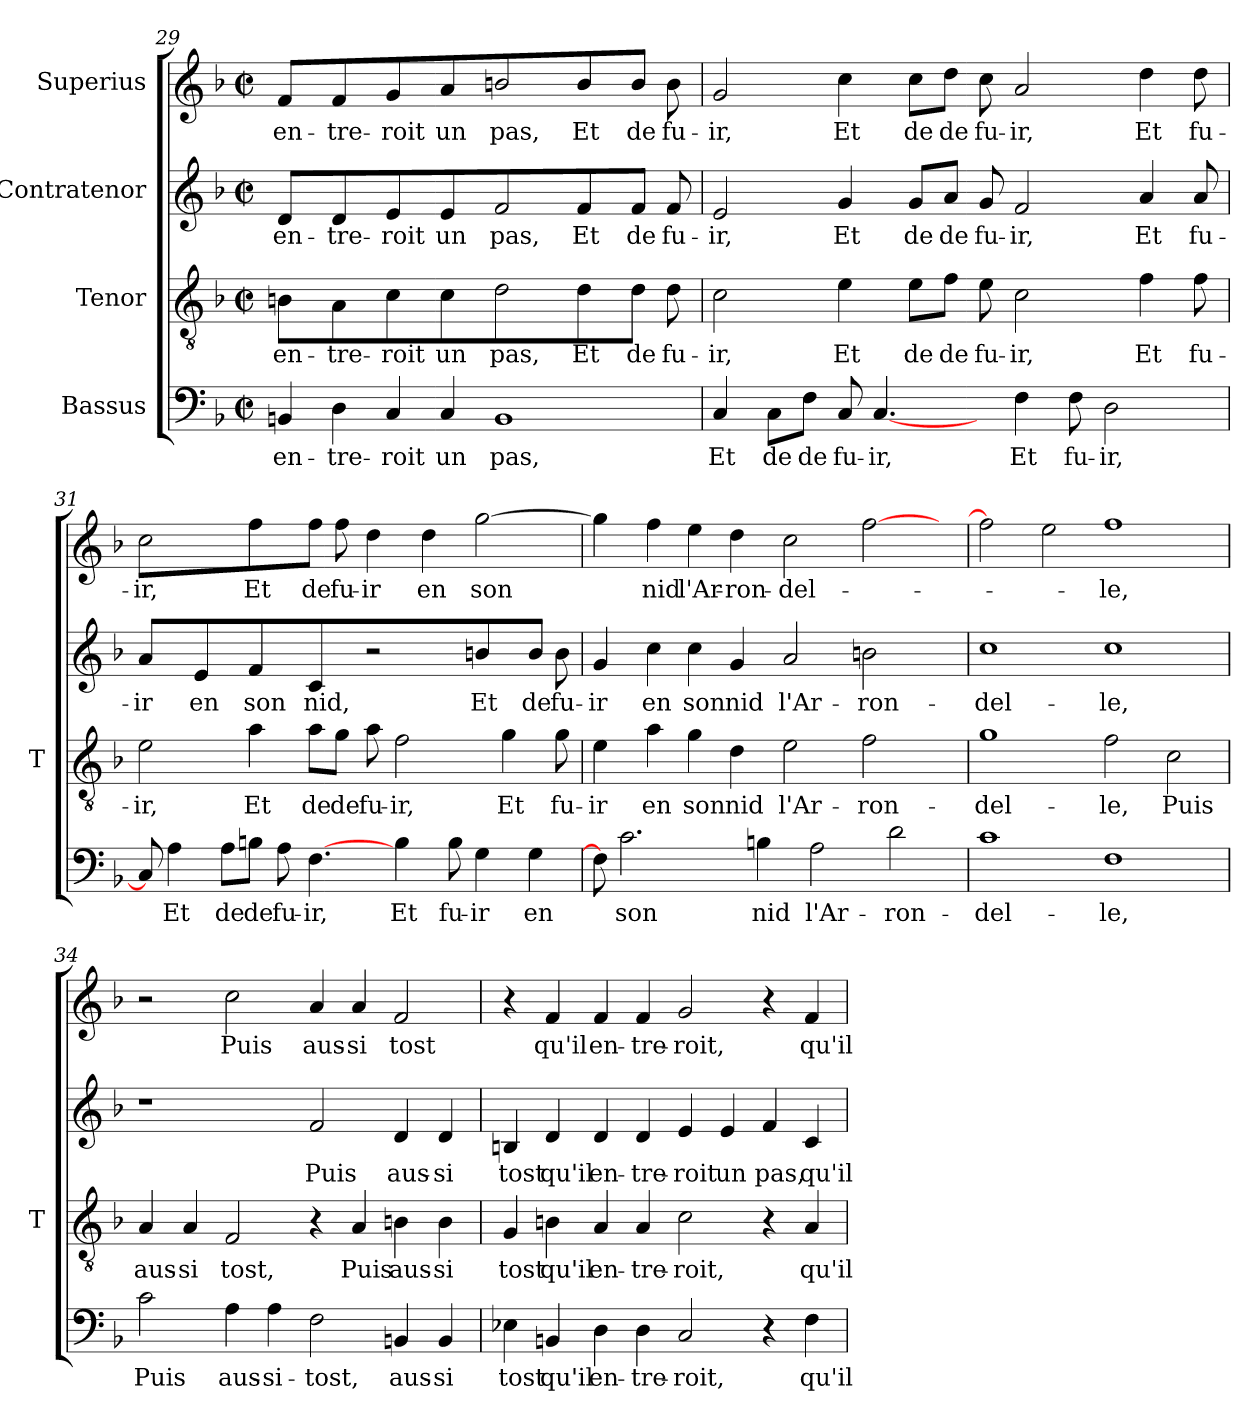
**kern	**text	**kern	**text	**kern	**text	**kern	**text
*part4	*part4	*part3	*part3	*part2	*part2	*part1	*part1
*staff4	*staff4	*staff3	*staff3	*staff2	*staff2	*staff1	*staff1
*I"Bassus	*	*I"Tenor	*	*I"Contratenor	*	*I"Superius	*
*	*	*I'T	*	*	*	*	*
*clefF4	*	*clefGv2	*	*clefG2	*	*clefG2	*
*k[b-]	*	*k[b-]	*	*k[b-]	*	*k[b-]	*
*F:	*	*F:	*	*F:	*	*F:	*
*M2/2	*	*M2/2	*	*M2/2	*	*M2/2	*
*met(c|)	*	*met(c|)	*	*met(c|)	*	*met(c|)	*
=29	=29	=29	=29	=29	=29	=29	=29
4BB	en-	4Bn	en-	4d	en-	4f	en-
4D	tre-	4A	tre-	4d	tre-	4f	tre-
4C	-roit	4c	-roit	4e	-roit	4g	-roit
4C	-un	4c	-un	4e	-un	4a	-un
1BB	-pas,	2d	-pas,	2f	-pas,	2bn	-pas,
.	.	4d	-Et	4f	-Et	4b	-Et
.	.	8dJ	-de	8fJ	-de	8bJ	-de
.	.	8d	fu-	8f	fu-	8b	fu-
=30	=30	=30	=30	=30	=30	=30	=30
4C	-Et	2c	-ir,	2e	-ir,	2g	-ir,
8CL	-de	.	.	.	.	.	.
8FJ	-de	.	.	.	.	.	.
8C	fu-	4e	-Et	4g	-Et	4cc	-Et
[4.C	-ir,	.	.	.	.	.	.
.	.	8eL	-de	8gL	-de	8ccL	-de
.	.	8fJ	-de	8aJ	-de	8ddJ	-de
8ryy	.	8e	fu-	8g	fu-	8cc	fu-
4F	-Et	2c	-ir,	2f	-ir,	2a	-ir,
8F	fu-	.	.	.	.	.	.
2D	-ir,	.	.	.	.	.	.
.	.	4f	-Et	4a	-Et	4dd	-Et
.	.	8f	fu-	8a	fu-	8dd	fu-
=31	=31	=31	=31	=31	=31	=31	=31
8C]	.	2e	-ir,	4a	-ir	2cc	-ir,
4A	-Et	.	.	.	.	.	.
.	.	.	.	4e	-en	.	.
8AL	-de	.	.	.	.	.	.
8BJ	-de	4a	-Et	4f	-son	4ff	-Et
8A	fu-	.	.	.	.	.	.
[4.F	-ir,	8aL	-de	4c	-nid,	8ffJ	-de
.	.	8gJ	-de	.	.	8ff	fu-
.	.	8a	fu-	2r	.	4dd	-ir
4B	-Et	2f	-ir,	.	.	.	.
.	.	.	.	.	.	4dd	-en
8B	fu-	.	.	.	.	.	.
4G	-ir	.	.	4bn	-Et	[2gg	-son
.	.	4g	-Et	.	.	.	.
4G	-en	.	.	8bJ	-de	.	.
.	.	8g	fu-	8b	fu-	.	.
=32	=32	=32	=32	=32	=32	=32	=32
8F]	.	4e	-ir	4g	-ir	4gg]	.
2.c	-son	.	.	.	.	.	.
.	.	4a	-en	4cc	-en	4ff	-nid
.	.	4g	-son	4cc	-son	4ee	l'Ar-
.	.	4d	-nid	4g	-nid	4dd	ron-
4B	-nid	.	.	.	.	.	.
.	.	2e	l'Ar-	2a	l'Ar-	2cc	del-
2A	l'Ar-	.	.	.	.	.	.
.	.	2f	ron-	2bn	ron-	[2ff	.
2d	ron-	.	.	.	.	.	.
.	.	8ryy	.	8ryy	.	8ryy	.
=33	=33	=33	=33	=33	=33	=33	=33
1c	del-	1g	del-	1cc	del-	2ff]	.
.	.	.	.	.	.	2ee	.
1F	-le,	2f	-le,	1cc	-le,	1ff	-le,
.	.	2c	-Puis	.	.	.	.
!!LO:PB:g=z
=34	=34	=34	=34	=34	=34	=34	=34
2c	-Puis	4A	aus-	1r	.	2r	.
.	.	4A	-si	.	.	.	.
4A	aus-	2F	-tost,	.	.	2cc	-Puis
4A	si-	.	.	.	.	.	.
2F	-tost,	4r	.	2f	-Puis	4a	aus-
.	.	4A	-Puis	.	.	4a	-si
4BB	aus-	4Bn	aus-	4d	aus-	2f	-tost
4BB	-si	4B	-si	4d	-si	.	.
=35	=35	=35	=35	=35	=35	=35	=35
4E-X	-tost	4G	-tost	4Bn	-tost	4r	.
4BB	-qu'il	4Bn	-qu'il	4d	-qu'il	4f	-qu'il
4D	en-	4A	en-	4d	en-	4f	en-
4D	tre-	4A	tre-	4d	tre-	4f	tre-
2C	-roit,	2c	-roit,	4e	-roit	2g	-roit,
.	.	.	.	4e	-un	.	.
4r	.	4r	.	4f	-pas,	4r	.
4F	-qu'il	4A	-qu'il	4c	-qu'il	4f	-qu'il
=	=	=	=	=	=	=	=
*-	*-	*-	*-	*-	*-	*-	*-
